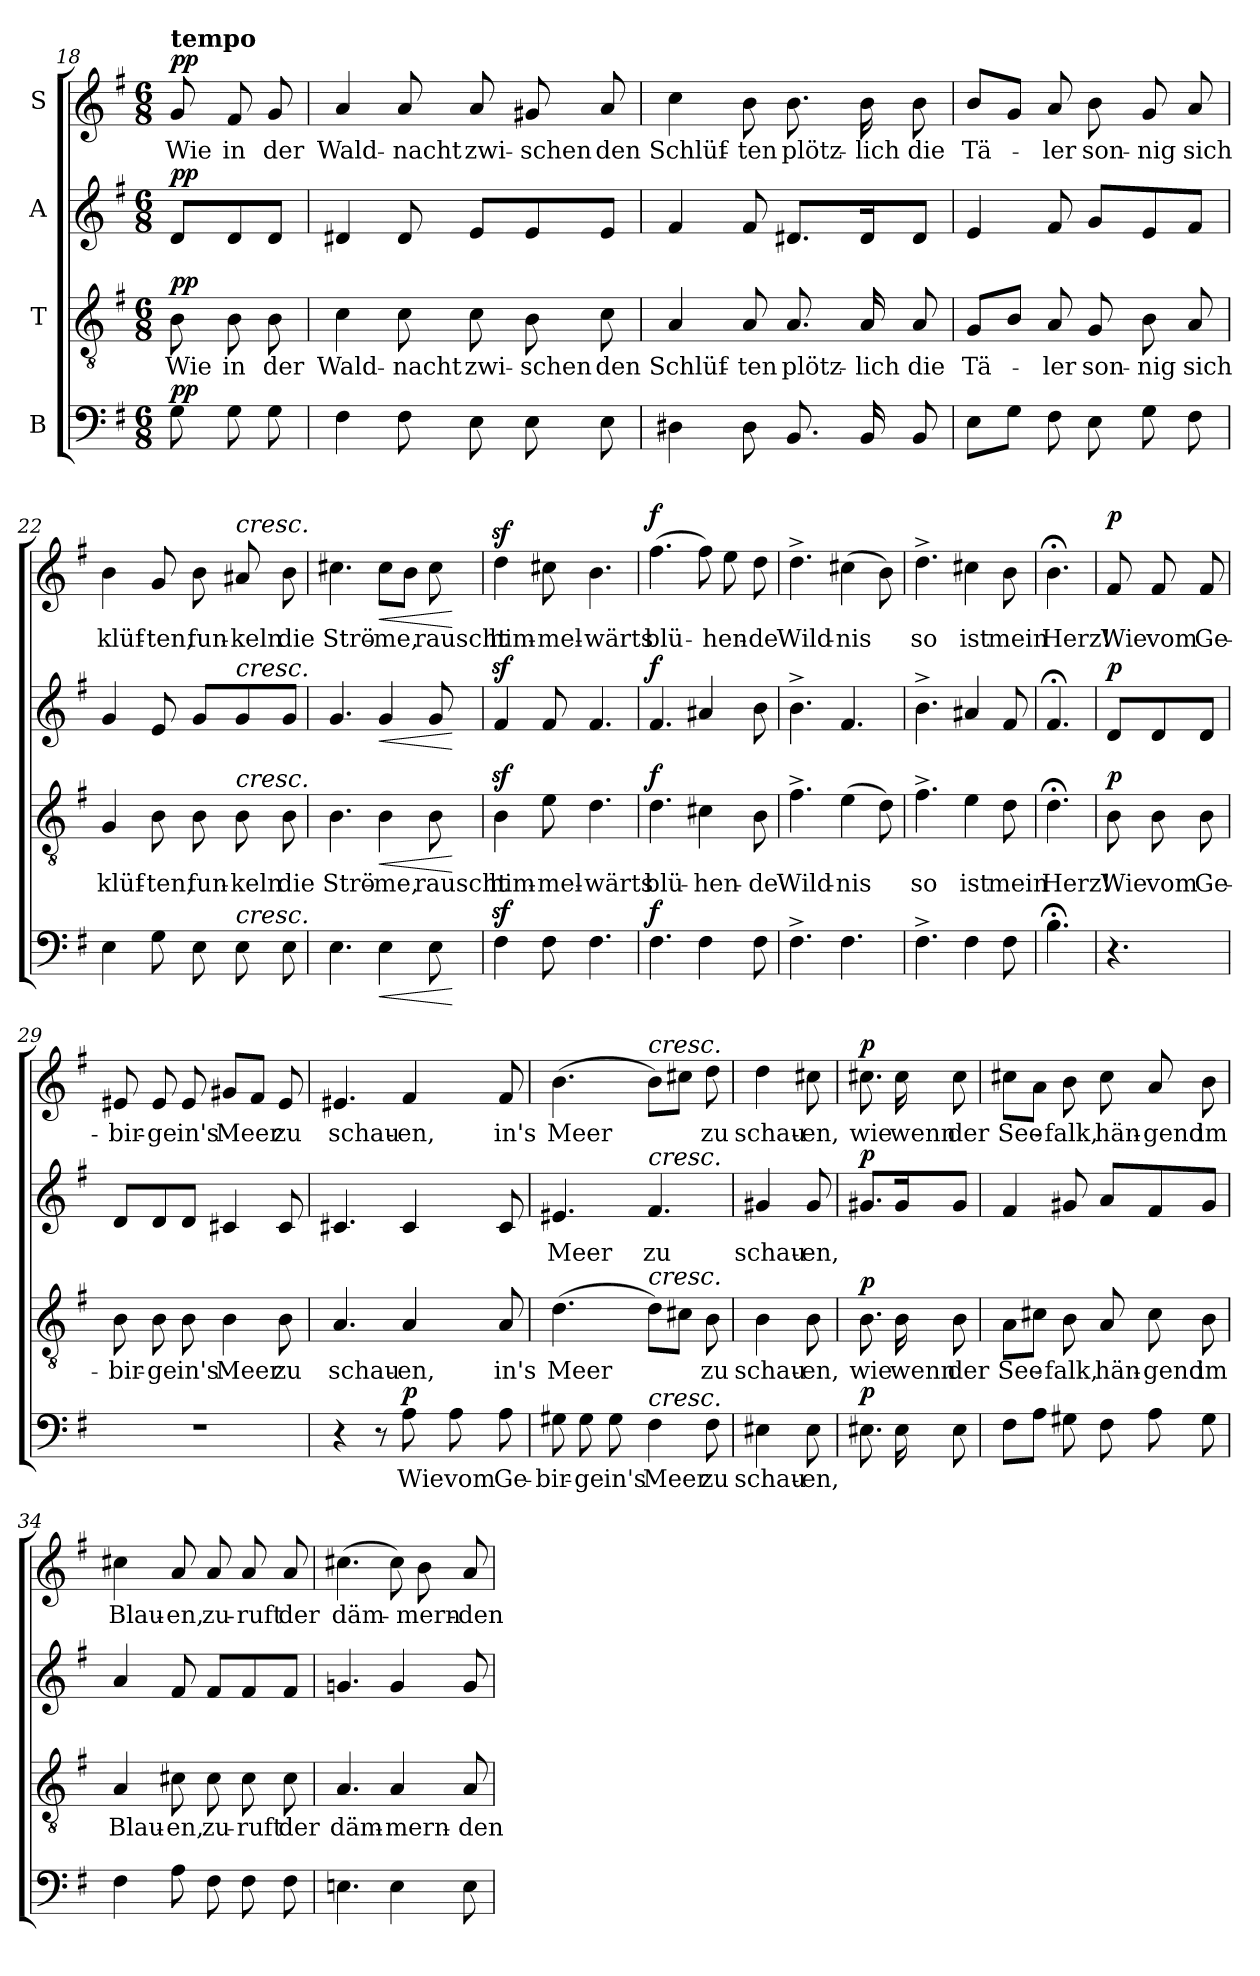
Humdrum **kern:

**kern	**text	**dynam	**kern	**text	**dynam	**kern	**text	**dynam	**kern	**text	**dynam
*part4	*part4	*part4	*part3	*part3	*part3	*part2	*part2	*part2	*part1	*part1	*part1
*staff4	*staff4	*staff4	*staff3	*staff3	*staff3	*staff2	*staff2	*staff2	*staff1	*staff1	*staff1
*I"B	*	*	*I"T	*	*	*I"A	*	*	*I"S	*	*
!!LO:LB:g=z
*clefF4	*	*	*clefGv2	*	*	*clefG2	*	*	*clefG2	*	*
*k[f#]	*	*	*k[f#]	*	*	*k[f#]	*	*	*k[f#]	*	*
*M6/8	*	*	*M6/8	*	*	*M6/8	*	*	*M6/8	*	*
=18X2	=18X2	=18X2	=18X2	=18X2	=18X2	=18X2	=18X2	=18X2	=18X2	=18X2	=18X2
!	!	!	!	!	!	!	!	!	!LO:TX:a:B:t=tempo	!	!
!	!	!LO:DY:a	!	!	!LO:DY:a	!	!	!LO:DY:a	!	!	!LO:DY:a
8G\	.	pp	8B\	Wie	pp	8d/L	.	pp	8g/	Wie	pp
8G\	.	.	8B\	in	.	8d/	.	.	8f#/	in	.
8G\	.	.	8B\	der	.	8d/J	.	.	8g/	der	.
=19	=19	=19	=19	=19	=19	=19	=19	=19	=19	=19	=19
4F#\	.	.	4c\	Wald-	.	4d#X/	.	.	4a/	Wald-	.
8F#\	.	.	8c\	-nacht	.	8d#/	.	.	8a/	-nacht	.
8E\	.	.	8c\	zwi-	.	8e/L	.	.	8a/	zwi-	.
8E\	.	.	8B\	-schen	.	8e/	.	.	8g#X/	-schen	.
8E\	.	.	8c\	den	.	8e/J	.	.	8a/	den	.
=20	=20	=20	=20	=20	=20	=20	=20	=20	=20	=20	=20
4D#X\	.	.	4A/	Schlüf-	.	4f#/	.	.	4cc\	Schlüf-	.
8D#\	.	.	8A/	-ten	.	8f#/	.	.	8b\	-ten	.
8.BB/	.	.	8.A/	plötz-	.	8.d#X/L	.	.	8.b\	plötz-	.
16BB/	.	.	16A/	-lich	.	16d#/K	.	.	16b\	-lich	.
8BB/	.	.	8A/	die	.	8d#/J	.	.	8b\	die	.
=21	=21	=21	=21	=21	=21	=21	=21	=21	=21	=21	=21
8E\L	.	.	8G/L	Tä-	.	4e/	.	.	8b/L	Tä-	.
8G\J	.	.	8B/J	.	.	.	.	.	8g/J	.	.
8F#\	.	.	8A/	-ler	.	8f#/	.	.	8a/	-ler	.
8E\	.	.	8G/	son-	.	8g/L	.	.	8b\	son-	.
8G\	.	.	8B\	-nig	.	8e/	.	.	8g/	-nig	.
8F#\	.	.	8A/	sich	.	8f#/J	.	.	8a/	sich	.
!!LO:LB:g=z
=22	=22	=22	=22	=22	=22	=22	=22	=22	=22	=22	=22
4E\	.	.	4G/	klüf-	.	4g/	.	.	4b\	klüf-	.
8G\	.	.	8B\	-ten,	.	8e/	.	.	8g/	-ten,	.
8E\	.	.	8B\	fun-	.	8g/L	.	.	8b\	fun-	.
!	!	!	!	!	!	!	!	!	!LO:TX:a:i:t=cresc.	!	!
!	!	!	!	!	!	!LO:TX:a:i:t=cresc.	!	!	!	!	!
!	!	!	!LO:TX:a:i:t=cresc.	!	!	!	!	!	!	!	!
!LO:TX:a:i:t=cresc.	!	!	!	!	!	!	!	!	!	!	!
8E\	.	.	8B\	-keln	.	8g/	.	.	8a#X/	-keln	.
8E\	.	.	8B\	die	.	8g/J	.	.	8b\	die	.
=23	=23	=23	=23	=23	=23	=23	=23	=23	=23	=23	=23
4.E\	.	.	4.B\	Strö-	.	4.g/	.	.	4.cc#X\	Strö-	.
!	!	!LO:HP:b	!	!	!LO:HP:b	!	!	!LO:HP:b	!	!	!LO:HP:b
4E\	.	<	4B\	-me,	<	4g/	.	<	8cc#\L	-me,	<
.	.	.	.	.	.	.	.	.	8b\J	.	.
8E\	.	.	8B\	rauscht	.	8g/	.	.	8cc#\	rauscht	.
.	.	[	.	.	[	.	.	[	.	.	[
=24	=24	=24	=24	=24	=24	=24	=24	=24	=24	=24	=24
4F#z>\	.	.	4Bz>\	him-	.	4f#z>/	.	.	4ddz>\	him-	.
8F#\	.	.	8e\	-mel-	.	8f#/	.	.	8cc#X\	-mel-	.
4.F#\	.	.	4.d\	-wärts	.	4.f#/	.	.	4.b\	-wärts	.
!!LO:PB:g=z
=25	=25	=25	=25	=25	=25	=25	=25	=25	=25	=25	=25
!	!	!LO:DY:a	!	!	!LO:DY:a	!	!	!LO:DY:a	!	!	!LO:DY:a
4.F#\	.	f	4.d\	blü-	f	4.f#/	.	f	(4.ff#\	blü-	f
4F#\	.	.	4c#X\	-hen-	.	4a#X/	.	.	8ff#\)	.	.
.	.	.	.	.	.	.	.	.	8ee\	-hen-	.
8F#\	.	.	8B\	-de	.	8b\	.	.	8dd\	-de	.
=26	=26	=26	=26	=26	=26	=26	=26	=26	=26	=26	=26
4.F#^\	.	.	4.f#^\	Wild-	.	4.b^\	.	.	4.dd^\	Wild-	.
4.F#\	.	.	(4e\	-nis	.	4.f#/	.	.	(4cc#X\	-nis	.
.	.	.	8d\)	.	.	.	.	.	8b\)	.	.
=27	=27	=27	=27	=27	=27	=27	=27	=27	=27	=27	=27
4.F#^\	.	.	4.f#^\	so	.	4.b^\	.	.	4.dd^\	so	.
4F#\	.	.	4e\	ist	.	4a#X/	.	.	4cc#X\	ist	.
8F#\	.	.	8d\	mein	.	8f#/	.	.	8b\	mein	.
=28	=28	=28	=28	=28	=28	=28	=28	=28	=28	=28	=28
4.B;<\	.	.	4.d;<\	Herz!	.	4.f#;</	.	.	4.b;<\	Herz!	.
!!LO:LB:g=z
=28X3	=28X3	=28X3	=28X3	=28X3	=28X3	=28X3	=28X3	=28X3	=28X3	=28X3	=28X3
!	!	!	!	!	!LO:DY:a	!	!	!LO:DY:a	!	!	!LO:DY:a
4.r	.	.	8B\	Wie	p	8d/L	.	p	8f#/	Wie	p
.	.	.	8B\	vom	.	8d/	.	.	8f#/	vom	.
.	.	.	8B\	Ge-	.	8d/J	.	.	8f#/	Ge-	.
=29	=29	=29	=29	=29	=29	=29	=29	=29	=29	=29	=29
2.r	.	.	8B\	-bir-	.	8d/L	.	.	8e#X/	-bir-	.
.	.	.	8B\	-ge	.	8d/	.	.	8e#/	-ge	.
.	.	.	8B\	in's	.	8d/J	.	.	8e#/	in's	.
.	.	.	4B\	Meer	.	4c#X/	.	.	8g#X/L	-Meer	.
.	.	.	.	.	.	.	.	.	8f#/J	.	.
.	.	.	8B\	zu	.	8c#/	.	.	8e#/	zu	.
=30	=30	=30	=30	=30	=30	=30	=30	=30	=30	=30	=30
4r	.	.	4.A/	schau-	.	4.c#X/	.	.	4.e#X/	schau-	.
8r	.	.	.	.	.	.	.	.	.	.	.
!	!	!LO:DY:a	!	!	!	!	!	!	!	!	!
8A\	Wie	p	4A/	-en,	.	4c#/	.	.	4f#/	-en,	.
8A\	vom	.	.	.	.	.	.	.	.	.	.
8A\	Ge-	.	8A/	in's	.	8c#/	.	.	8f#/	in's	.
=31	=31	=31	=31	=31	=31	=31	=31	=31	=31	=31	=31
8G#X\	-bir-	.	(4.d\	-Meer	.	4.e#X/	Meer	.	(4.b\	-Meer	.
8G#\	-ge	.	.	.	.	.	.	.	.	.	.
8G#\	in's	.	.	.	.	.	.	.	.	.	.
!	!	!	!	!	!	!	!	!	!LO:TX:a:i:t=cresc.	!	!
!	!	!	!	!	!	!LO:TX:a:i:t=cresc.	!	!	!	!	!
!	!	!	!LO:TX:a:i:t=cresc.	!	!	!	!	!	!	!	!
!LO:TX:a:i:t=cresc.	!	!	!	!	!	!	!	!	!	!	!
4F#\	Meer	.	8d\L)	.	.	4.f#/	zu	.	8b\L)	.	.
.	.	.	8c#X\J	.	.	.	.	.	8cc#X\J	.	.
8F#\	zu	.	8B\	zu	.	.	.	.	8dd\	zu	.
=32	=32	=32	=32	=32	=32	=32	=32	=32	=32	=32	=32
4E#X\	schau-	.	4B\	schau-	.	4g#X/	schau-	.	4dd\	schau-	.
8E#\	-en,	.	8B\	-en,	.	8g#/	-en,	.	8cc#X\	-en,	.
!!LO:LB:g=z
=32X4	=32X4	=32X4	=32X4	=32X4	=32X4	=32X4	=32X4	=32X4	=32X4	=32X4	=32X4
!	!	!LO:DY:a	!	!	!LO:DY:a	!	!	!LO:DY:a	!	!	!LO:DY:a
8.E#X\	.	p	8.B\	wie	p	8.g#X/L	.	p	8.cc#X\	wie	p
16E#\	.	.	16B\	wenn	.	16g#/K	.	.	16cc#\	wenn	.
8E#\	.	.	8B\	der	.	8g#/J	.	.	8cc#\	der	.
=33	=33	=33	=33	=33	=33	=33	=33	=33	=33	=33	=33
8F#\L	.	.	8A\L	See-	.	4f#/	.	.	8cc#X\L	See-	.
8A\J	.	.	8c#X\J	.	.	.	.	.	8a\J	.	.
8G#X\	.	.	8B\	-falk,	.	8g#X/	.	.	8b\	-falk,	.
8F#\	.	.	8A/	hän-	.	8a/L	.	.	8cc#\	hän-	.
8A\	.	.	8c#\	-gend	.	8f#/	.	.	8a/	-gend	.
8G#\	.	.	8B\	im	.	8g#/J	.	.	8b\	im	.
=34	=34	=34	=34	=34	=34	=34	=34	=34	=34	=34	=34
4F#\	.	.	4A/	Blau-	.	4a/	.	.	4cc#X\	Blau-	.
8A\	.	.	8c#X\	-en,	.	8f#/	.	.	8a/	-en,	.
8F#\	.	.	8c#\	zu-	.	8f#/L	.	.	8a/	zu-	.
8F#\	.	.	8c#\	-ruft	.	8f#/	.	.	8a/	-ruft	.
8F#\	.	.	8c#\	der	.	8f#/J	.	.	8a/	der	.
=35	=35	=35	=35	=35	=35	=35	=35	=35	=35	=35	=35
4.En\	.	.	4.A/	däm-	.	4.gn/	.	.	(4.cc#X\	däm-	.
4E\	.	.	4A/	-mern-	.	4g/	.	.	8cc#\)	.	.
.	.	.	.	.	.	.	.	.	8b\	-mern-	.
8E\	.	.	8A/	-den	.	8g/	.	.	8a/	-den	.
=	=	=	=	=	=	=	=	=	=	=	=
*-	*-	*-	*-	*-	*-	*-	*-	*-	*-	*-	*-
